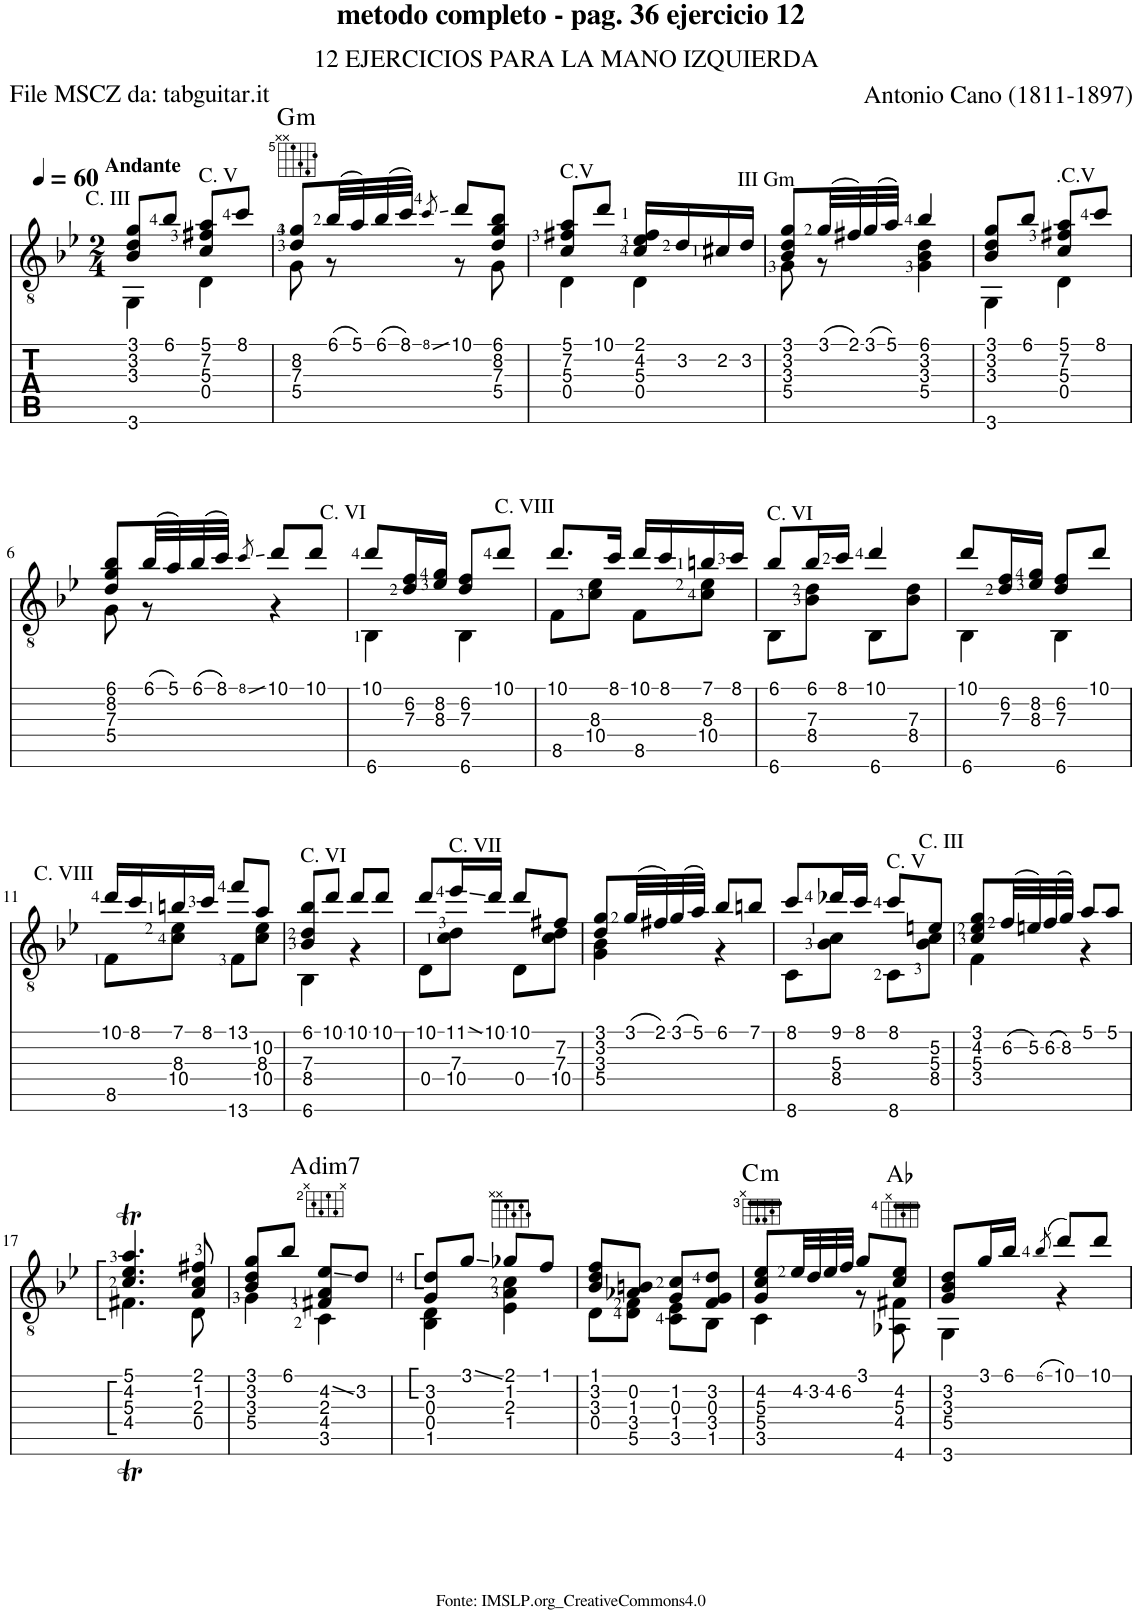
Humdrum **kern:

**kern	**kern	**harte
*part1	*part1	*part1
*staff2	*staff1	*
*I"Guitar	*	*
*I'Guit.	*	*
*stria6	*	*
*	*clefGv2	*
*k[b-e-]	*k[b-e-]	*
*M2/4	*M2/4	*
*MM60	*MM60	*
=1	=1	=1
*^	*^	*
!	!	!LO:TX:a:B:t=Andante	!	!
!	!	!LO:TX:a:t=C. III	!	!
8B-\ 8d\ 8g\L	4GG	8B-/ 8d/ 8g/L	4GG\	.
8b-J	.	8b-/J	.	.
!	!	!LO:TX:a:t=C. V	!	!
8c\ 8f#\ 8a\L	4D	8c/ 8f#X/ 8a/L	4D\	.
8ccJ	.	8cc/J	.	.
=2	=2	=2	=2	=2
!	!	!	!	!LO:H:kt=m
8d\ 8g\L	8G	8d/ 8g/L	8G\	G:min
32b-LL	8r	(32b-/LL	8r	.
32a	.	32a/)	.	.
32b-	.	(32b-/	.	.
32ccJJJ	.	32cc/JJJ)	.	.
qcc	.	8qcc/	.	.
8ddL	8r	8dd/L	8r	.
8d\ 8g\ 8b-\J	8G	8d/ 8g/ 8b-/J	8G\	.
=3	=3	=3	=3	=3
!	!	!LO:TX:a:t=C.V	!	!
8c\ 8f#\ 8a\L	4D	8c/ 8f#X/ 8a/L	4D\	.
8ddJ	.	8dd/J	.	.
16c\ 16e-\ 16f#\LL	4D	16c/ 16e-/ 16f#/LL	4D\	.
16dJ	.	16d/	.	.
16c#L	.	16c#X/	.	.
16dJJ	.	16d/JJ	.	.
=4	=4	=4	=4	=4
!	!	!LO:TX:a:t=III Gm	!	!
8B-\ 8d\ 8g\L	8G	8B-/ 8d/ 8g/L	8G\	.
32gLL	8r	(32g/LL	8r	.
32f#	.	32f#X/)	.	.
32g	.	(32g/	.	.
32aJJJ	.	32a/JJJ)	.	.
4b-	4G 4B- 4d	4b-/	4G\ 4B-\ 4d\	.
=5	=5	=5	=5	=5
8B-\ 8d\ 8g\L	4GG	8B-/ 8d/ 8g/L	4GG\	.
8b-J	.	8b-/J	.	.
!	!	!LO:TX:a:t=.C.V	!	!
8c\ 8f#\ 8a\L	4D	8c/ 8f#X/ 8a/L	4D\	.
8ccJ	.	8cc/J	.	.
!!LO:LB:g=z	!!
=6	=6	=6	=6	=6
8d\ 8g\ 8b-\L	8G	8d/ 8g/ 8b-/L	8G\	.
32b-LL	8r	(32b-/LL	8r	.
32a	.	32a/)	.	.
32b-	.	(32b-/	.	.
32ccJJJ	.	32cc/JJJ)	.	.
qcc	.	8qcc/	.	.
8ddL	4r	8dd/L	4r	.
8ddJ	.	8dd/J	.	.
=7	=7	=7	=7	=7
!	!	!LO:TX:a:t=C. VI	!	!
8ddL	4BB-	8dd/L	4BB-\	.
16d\ 16f\L	.	16d/ 16f/L	.	.
16e-\ 16g\JJ	.	16e-/ 16g/JJ	.	.
8d\ 8f\L	4BB-	8d/ 8f/L	4BB-\	.
8ddJ	.	8dd/J	.	.
=8	=8	=8	=8	=8
!	!	!LO:TX:a:t=C. VIII	!	!
8.ddL	8FL	8.dd/L	8F\L	.
.	8c\ 8e-\J	.	8c\ 8e-\J	.
16ccJk	.	16cc/Jk	.	.
16ddLL	8FL	16dd/LL	8F\L	.
16ccJ	.	16cc/	.	.
16bL	8c\ 8e-\J	16bn/	8c\ 8e-\J	.
16ccJJ	.	16cc/JJ	.	.
=9	=9	=9	=9	=9
!	!	!LO:TX:a:t=C. VI	!	!
8b-L	8BB-L	8b-/L	8BB-\L	.
16b-L	8B-\ 8d\J	16b-/L	8B-\ 8d\J	.
16ccJJ	.	16cc/JJ	.	.
4dd	8BB-L	4dd/	8BB-\L	.
.	8B-\ 8d\J	.	8B-\ 8d\J	.
=10	=10	=10	=10	=10
8ddL	4BB-	8dd/L	4BB-\	.
16d\ 16f\L	.	16d/ 16f/L	.	.
16e-\ 16g\JJ	.	16e-/ 16g/JJ	.	.
8d\ 8f\L	4BB-	8d/ 8f/L	4BB-\	.
8ddJ	.	8dd/J	.	.
!!LO:LB:g=z	!!
=11	=11	=11	=11	=11
!	!	!LO:TX:a:t=C. VIII	!	!
16ddLL	8FL	16dd/LL	8F\L	.
16ccJ	.	16cc/	.	.
16bL	8c\ 8e-\J	16bn/	8c\ 8e-\J	.
16ccJJ	.	16cc/JJ	.	.
8ffL	8FL	8ff/L	8F\L	.
8aJ	8c\ 8e-\J	8a/J	8c\ 8e-\J	.
=12	=12	=12	=12	=12
!	!	!LO:TX:a:t=C. VI	!	!
8B-\ 8d\ 8b-\L	4BB-	8B-/ 8d/ 8b-/L	4BB-\	.
8ddJ	.	8dd/J	.	.
8ddL	4r	8dd/L	4r	.
8ddJ	.	8dd/J	.	.
=13	=13	=13	=13	=13
8ddL	8DL	8dd/L	8D\L	.
!	!	!LO:TX:a:t=C. VII	!	!
16ee-L	8c\ 8d\J	16ee-/L	8c\ 8d\J	.
16ddJJ	.	16dd/JJ	.	.
8ddL	8DL	8dd/L	8D\L	.
8f#J	8c\ 8d\J	8f#X/J	8c\ 8d\J	.
=14	=14	=14	=14	=14
8d\ 8g\L	4G 4B-	8d/ 8g/L	4G\ 4B-\	.
32gLL	.	(32g/LL	.	.
32f#	.	32f#X/)	.	.
32g	.	(32g/	.	.
32aJJJ	.	32a/JJJ)	.	.
8b-L	4r	8b-/L	4r	.
8bJ	.	8bn/J	.	.
=15	=15	=15	=15	=15
8ccL	8CL	8cc/L	8C\L	.
16dd-L	8B-\ 8c\J	16dd-X/L	8B-\ 8c\J	.
16ccJJ	.	16cc/JJ	.	.
!	!	!LO:TX:a:t=C. V	!	!
8ccL	8CL	8cc/L	8C\L	.
8eJ	8B-\ 8c\J	8en/J	8B-\ 8c\J	.
=16	=16	=16	=16	=16
!	!	!LO:TX:a:t=C. III	!	!
8c\ 8e-\ 8g\L	4F	8c/ 8e-/ 8g/L	4F\	.
32fLL	.	(32f/LL	.	.
32e	.	32en/)	.	.
32f	.	(32f/	.	.
32gJJJ	.	32g/JJJ)	.	.
8aL	4r	8a/L	4r	.
8aJ	.	8a/J	.	.
!!LO:LB:g=z	!!
=17	=17	=17	=17	=17
4.c::T 4.e-::T 4.a::T	4.F#	4.c/::T 4.e-/::T 4.a/::T	4.F#X\	.
8A 8c 8f#	8D	8A/ 8c/ 8f#X/	8D\	.
=18	=18	=18	=18	=18
8B-\ 8d\ 8g\L	4G	8B-/ 8d/ 8g/L	4G\	.
8b-J	.	8b-/J	.	.
!	!	!	!	!LO:H:kt=dim7
8F#\ 8A\ 8e-\L	4C	8F#X/ 8A/ 8e-/L	4C\	A:dim7
8dJ	.	8d/J	.	.
=19	=19	=19	=19	=19
8G::\ 8d::\L	4BB- 4D	8G/:: 8d/::L	4BB-\ 4D\	.
8gJ	.	8g/J	.	.
8g-L	4E- 4A 4c	8g-X/L	4E-\ 4A\ 4c\	.
8fJ	.	8f/J	.	.
=20	=20	=20	=20	=20
8B-\ 8d\ 8f\L	8DL	8B-/ 8d/ 8f/L	8D\L	.
8A-\ 8B\J	8D\ 8F\J	8A-X/ 8Bn/J	8D\ 8F\J	.
8G\ 8c\L	8C\ 8E-\L	8G/ 8c/L	8C\ 8E-\L	.
8F\ 8G\ 8d\J	8BB-J	8F/ 8G/ 8d/J	8BB-\J	.
=21	=21	=21	=21	=21
!	!	!	!	!LO:H:kt=m
8G\ 8c\ 8e-\L	4C	8G/ 8c/ 8e-/L	4C\	C:min
32e-LL	.	32e-/LL	.	.
32d	.	32d/	.	.
32e-	.	32e-/	.	.
32fJJJ	.	32f/JJJ	.	.
8gL	8r	8g/L	8r	.
8c\ 8e-\J	8AA- 8F#	8c/ 8e-/J	8AA-X\ 8F#X\	Ab:maj
=22	=22	=22	=22	=22
8G\ 8B-\ 8d\L	4GG	8G/ 8B-/ 8d/L	4GG\	.
16gL	.	16g/L	.	.
16b-JJ	.	16b-/JJ	.	.
qb-	.	(8qb-/	.	.
8ddL	4r	8dd/L)	4r	.
8ddJ	.	8dd/J	.	.
*v	*v	*	*	*
*	*v	*v	*
=	=	=
*-	*-	*-
